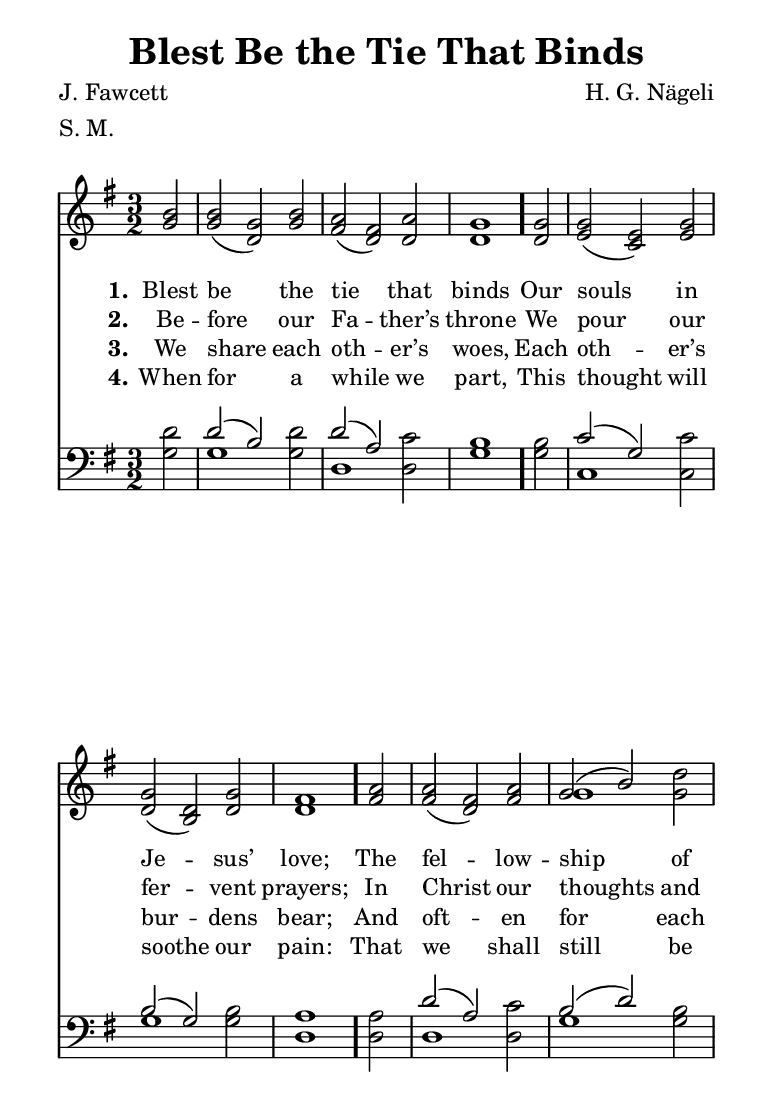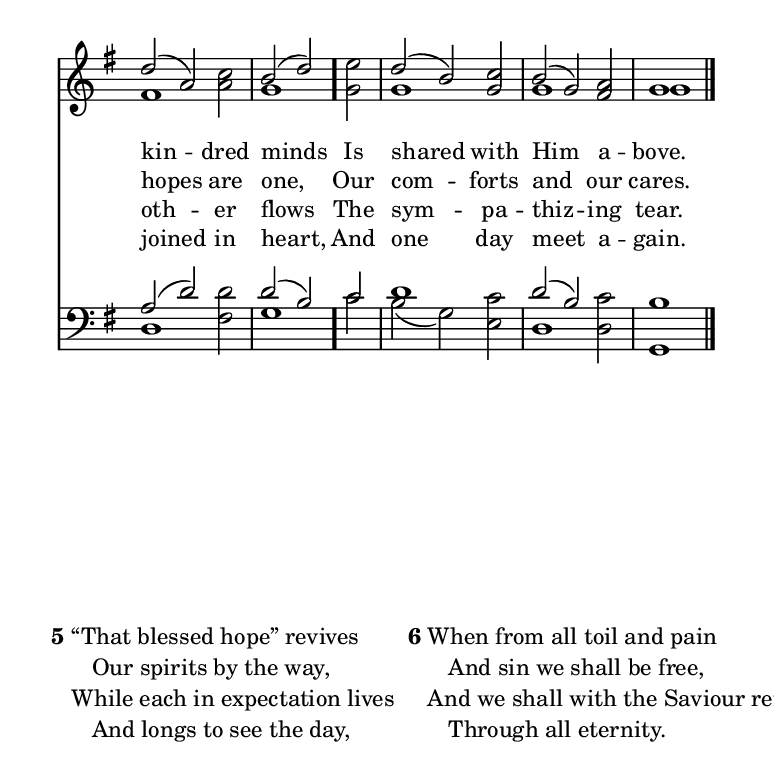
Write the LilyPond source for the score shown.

\include "common/global.ily"
\paper {
  \include "common/paper.ily"
  ragged-last-bottom = ##t
  systems-per-page = ##f
  system-count = #(cond (is-eogsized 2) (#t #f))
  system-system-spacing.padding = 11
}

\header{
  hymnnumber = "169"
  title = "Blest Be the Tie That Binds"
  tunename = "Dennis"
  meter = "S. M."
  poet = "J. Fawcett"
  composer = "H. G. Nägeli"
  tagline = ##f
}

global = {
  \include "common/overrides.ily"
  \override Staff.TimeSignature.style = #'numbered
  \time 3/2
  \override Score.MetronomeMark.transparent = ##t % hide all fermata changes too
  \tempo 2=80
  \key g \major
  \partial 2
  \autoBeamOff
}

notesSoprano = {
\global
\relative c'' {

  b2 | b( g) b | a( fis) a | g1
  g2 | g( e) g | g( d) g | fis1 \eogbreak
  a2 | a( fis) a | g( b) d | d( a) c | b( d)
  e2 | d( b) c | b( g) a | g1

  \bar "|."

}
}

notesAlto = {
\global
\relative e' {

  g2 | g( d) g | fis( d) d | d1
  d2 | e( c) e | d( b) d | d1
  fis2 | fis( d) fis | g1 g2 | fis1 a2 | g1
  g2 | g1 g2 | g1 fis2 | g1

}
}

notesTenor = {
\global
\relative a {

  d2 | d( b) d | d( a) c | b1
  b2 | c( g) c | b( g) b | a1
  a2 | d( a) c | b( d) b | a( d) d | d( b)
  c2 | d1 c2 | d( b) c | b1

}
}

notesBass = {
\global
\relative f {

  g2 | g1 g2 | d1 d2 | g1
  g2 | c,1 c2 | g'1 g2 | d1
  d2 | d1 d2 | g1 g2 | d1 fis2 | g1
  c2 | b( g) e | d1 d2 | g,1

}
}

wordsA = \lyricmode {
\set stanza = "1."

Blest be the tie that binds \bar "."
Our souls in Je -- sus’ love; \bar "."
The fel -- low -- ship of kin -- dred minds \bar "."
Is shared with Him a -- bove. \bar "."

}

wordsB = \lyricmode {
\set stanza = "2."

Be -- fore our Fa -- ther’s throne
We pour our fer -- vent prayers;
In Christ our thoughts and hopes are one,
Our com -- forts and our cares.

}

wordsC = \lyricmode {
\set stanza = "3."

We share each oth -- er’s woes,
Each oth -- er’s bur -- dens bear;
And oft -- en for each oth -- er flows
The sym -- pa -- thiz -- ing tear.

}

wordsD = \lyricmode {
\set stanza = "4."

When for a while we part,
This thought will soothe our pain:
That we shall still be joined in heart,
And one day meet a -- gain.

}

wordsE = \markuplist {

\line { “That blessed hope” revives }
\line { { \hspace #2 } Our spirits by the way, }
\line { While each in expectation lives }
\line { { \hspace #2 } And longs to see the day, }

}

wordsF = \markuplist {

\line { When from all toil and pain }
\line { { \hspace #2 } And sin we shall be free, }
\line { And we shall with the Saviour reign }
\line { { \hspace #2 } Through all eternity. }

}

\score {
  \context ChoirStaff <<
    \context Staff = upper <<
      \set Staff.autoBeaming = ##f
      \set ChoirStaff.systemStartDelimiter = #'SystemStartBar
      \set ChoirStaff.printPartCombineTexts = ##f
      \partcombine #'(2 . 11) \notesSoprano \notesAlto
      \context NullVoice = sopranos { \voiceOne << \notesSoprano >> }
      \context Lyrics = one   \lyricsto sopranos \wordsA
      \context Lyrics = two   \lyricsto sopranos \wordsB
      \context Lyrics = three \lyricsto sopranos \wordsC
      \context Lyrics = four  \lyricsto sopranos \wordsD
    >>
    \context Staff = men <<
      \set Staff.autoBeaming = ##f
      \clef bass
      \set ChoirStaff.printPartCombineTexts = ##f
      \partcombine #'(2 . 11) \notesTenor \notesBass
    >>
  >>
  \layout {
    \include "common/layout.ily"
  }
  \midi{
    \include "common/midi.ily"
  }
}

\noPageBreak

\markup { \fill-line {
  \hspace #0.1
  \line{ \bold 5 \column { \wordsE } }
  \hspace #0.1
  \line{ \bold 6 \column { \wordsF } }
  \hspace #0.1
} }

\version "2.19.49"  % necessary for upgrading to future LilyPond versions.

% vi:set et ts=2 sw=2 ai nocindent syntax=lilypond:
